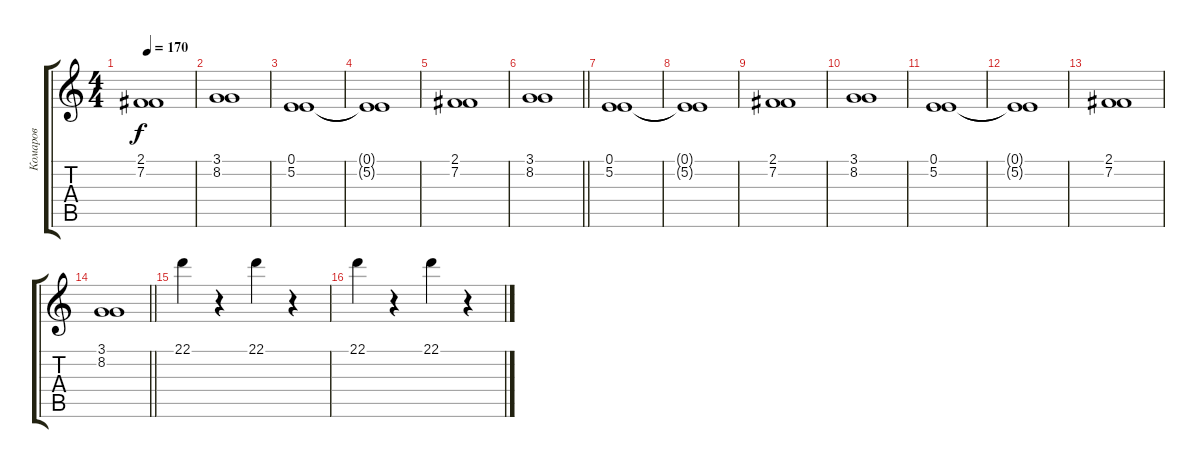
\track ("Комаров" "Комаров") {instrument pad3polysynth}
\staff {score tabs}
\tuning (E4 B3 G3 D3 A2 E2) {hide}
\ts (4 4)
\tempo 170
\clef g2
\ks c
(2.1 7.2).1{dy f} |
(3.1 8.2).1 |
(0.1 5.2).1 |
(0.1{t} 5.2{t}).1 |
(2.1 7.2).1 |
\barLineRight lightlight
(3.1 8.2).1 |
(0.1 5.2).1 |
(0.1{t} 5.2{t}).1 |
(2.1 7.2).1 |
(3.1 8.2).1 |
(0.1 5.2).1 |
(0.1{t} 5.2{t}).1 |
(2.1 7.2).1 |
\barLineRight lightlight
(3.1 8.2).1 |
22.1.4 r.4 22.1.4{volume 14} r.4 |
22.1.4{volume 12} r.4 22.1.4{volume 10} r.4
